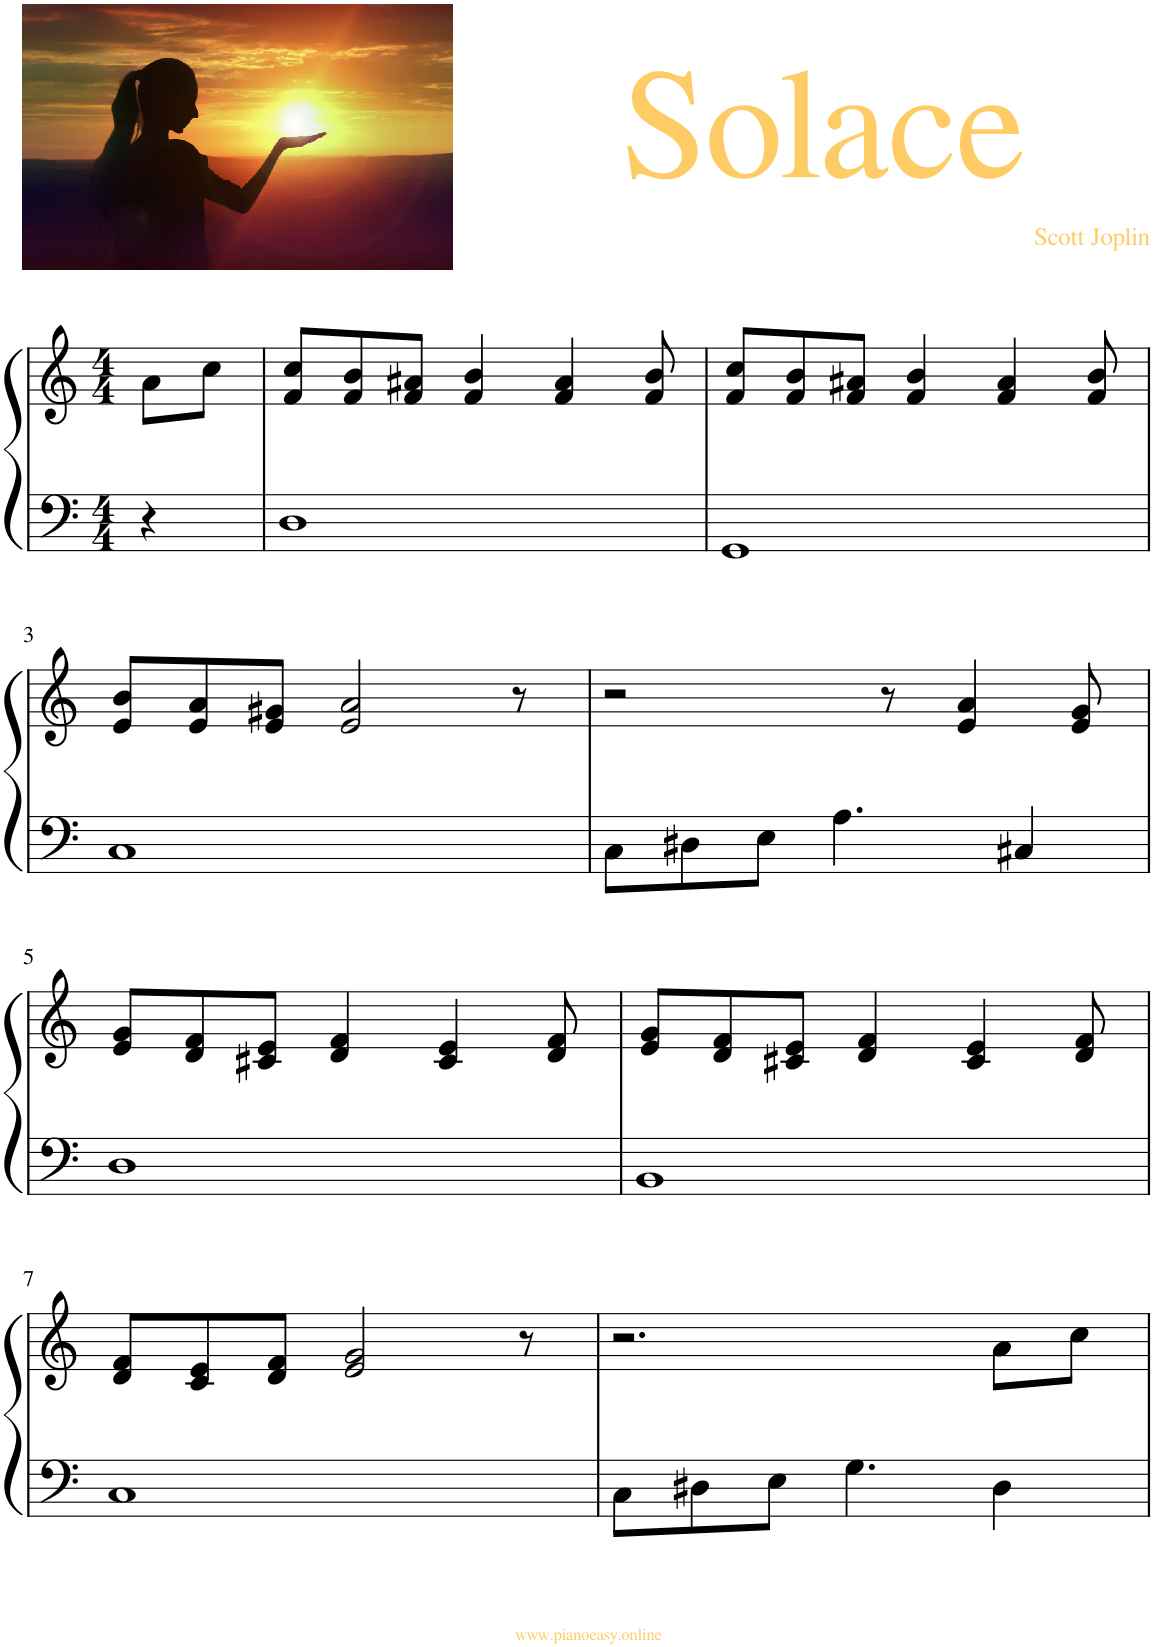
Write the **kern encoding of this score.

**kern	**kern
*part1	*part1
*staff2	*staff1
*I"Piano	*
*I'Pno.	*
*clefF4	*clefG2
*k[]	*k[]
*M4/4	*M4/4
=	=
4r	8a\L
.	8cc\J
=1	=1
1D	8f/ 8cc/L
.	8f/ 8b/
.	8f/ 8a#X/J
.	4f/ 4b/
.	4f/ 4a#/
.	8f/ 8b/
=2	=2
1GG	8f/ 8cc/L
.	8f/ 8b/
.	8f/ 8a#X/J
.	4f/ 4b/
.	4f/ 4a#/
.	8f/ 8b/
!!LO:LB:g=z
=3	=3
1C	8e/ 8b/L
.	8e/ 8a/
.	8e/ 8g#X/J
.	2e/ 2a/
.	8r
=4	=4
8C\L	2r
8D#X\	.
8E\J	.
4.A\	.
.	8r
.	4e/ 4a/
4C#X/	.
.	8e/ 8g/
!!LO:LB:g=z
=5	=5
1D	8e/ 8g/L
.	8d/ 8f/
.	8c#X/ 8e/J
.	4d/ 4f/
.	4c#/ 4e/
.	8d/ 8f/
=6	=6
1BB	8e/ 8g/L
.	8d/ 8f/
.	8c#X/ 8e/J
.	4d/ 4f/
.	4c#/ 4e/
.	8d/ 8f/
!!LO:LB:g=z
=7	=7
1C	8d/ 8f/L
.	8c/ 8e/
.	8d/ 8f/J
.	2e/ 2g/
.	8r
=8	=8
8C\L	2.r
8D#X\	.
8E\J	.
4.G\	.
4D#\	8a\L
.	8cc\J
=	=
*-	*-
